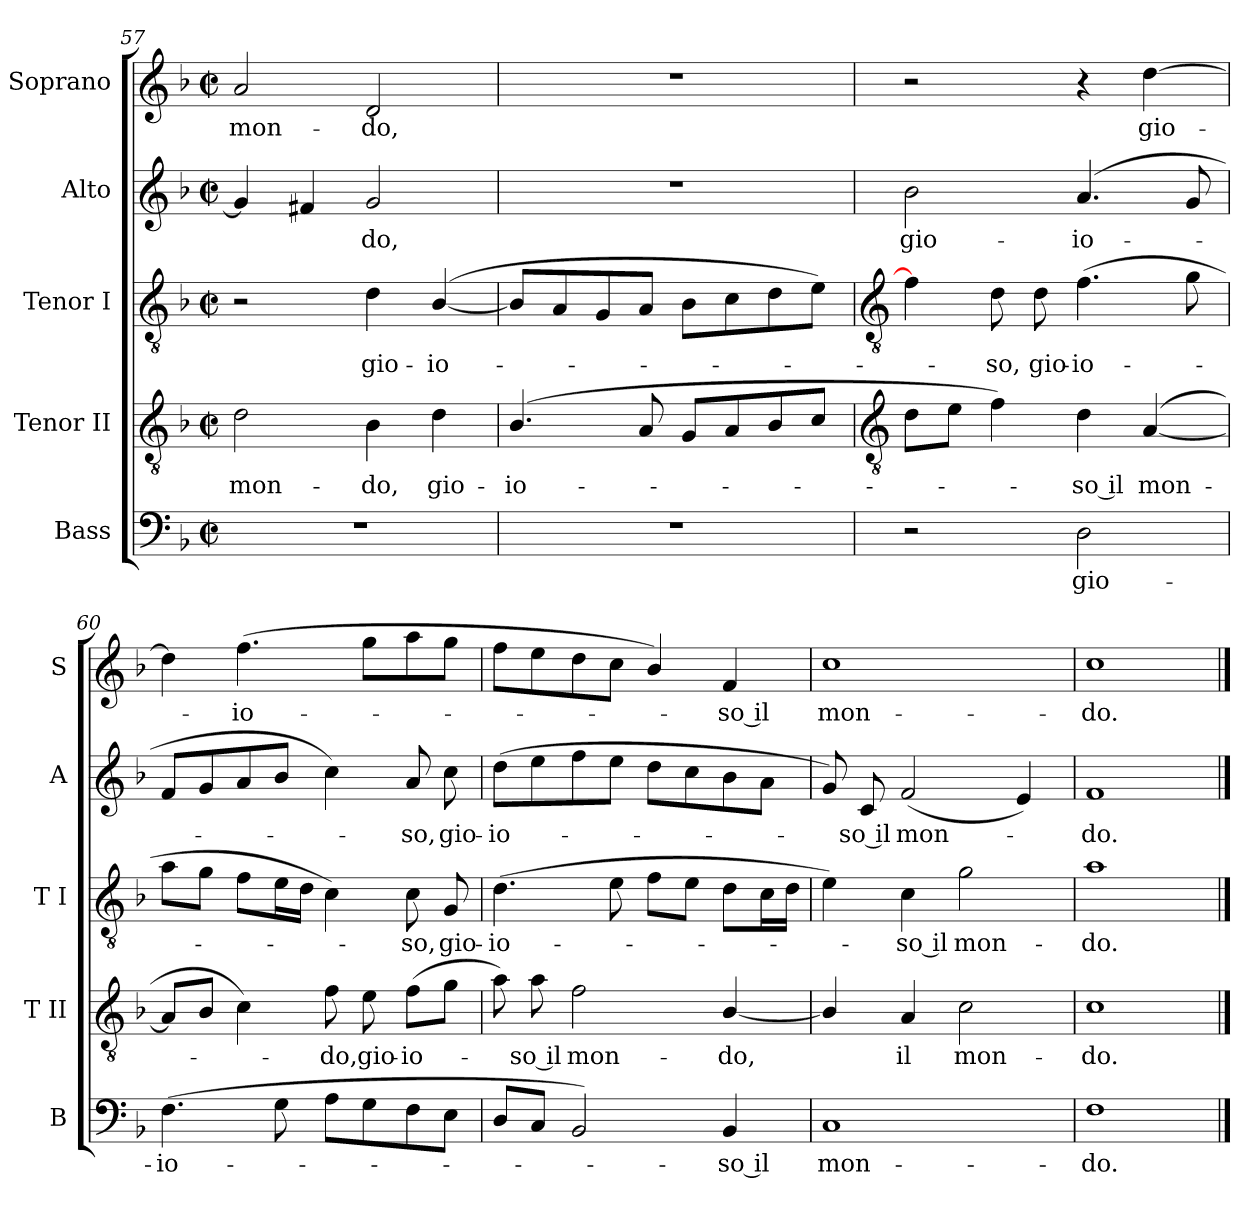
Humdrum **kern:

**kern	**text	**kern	**text	**kern	**text	**kern	**text	**kern	**text
*part5	*part5	*part4	*part4	*part3	*part3	*part2	*part2	*part1	*part1
*staff5	*staff5	*staff4	*staff4	*staff3	*staff3	*staff2	*staff2	*staff1	*staff1
*I"Bass	*	*I"Tenor II	*	*I"Tenor I	*	*I"Alto	*	*I"Soprano	*
*I'B	*	*I'T II	*	*I'T I	*	*I'A	*	*I'S	*
*clefF4	*	*clefGv2	*	*clefGv2	*	*clefG2	*	*clefG2	*
*k[b-]	*	*k[b-]	*	*k[b-]	*	*k[b-]	*	*k[b-]	*
*F:	*	*F:	*	*F:	*	*F:	*	*F:	*
*M2/2	*	*M2/2	*	*M2/2	*	*M2/2	*	*M2/2	*
*met(c|)	*	*met(c|)	*	*met(c|)	*	*met(c|)	*	*met(c|)	*
=57	=57	=57	=57	=57	=57	=57	=57	=57	=57
!	!	!	!LO:LY:b	!	!	!	!	!	!LO:LY:b
1r	.	2d	mon-	2r	.	4g]	.	2a	mon-
.	.	.	.	.	.	4f#X	.	.	.
!	!	!	!LO:LY:b	!	!LO:LY:b	!	!LO:LY:b	!	!LO:LY:b
.	.	4B-	-do,	4d	gio-	2g	do,	2d	-do,
!	!	!	!LO:LY:b	!	!LO:LY:b	!	!	!	!
.	.	4d	gio-	(>[4B-/	-io-	.	.	.	.
=58	=58	=58	=58	=58	=58	=58	=58	=58	=58
!	!	!	!LO:LY:b	!	!	!	!	!	!
1r	.	(>4.B-/	-io-	8B-L]	.	1r	.	1r	.
.	.	.	.	8A	.	.	.	.	.
.	.	.	.	8G	.	.	.	.	.
.	.	8A	.	8AJ	.	.	.	.	.
.	.	8GL	.	8B-L	.	.	.	.	.
.	.	8A	.	8c	.	.	.	.	.
.	.	8B-	.	8d	.	.	.	.	.
.	.	8cJ	.	8eJ)	.	.	.	.	.
!!LO:LB:g=z
=59	=59	=59	=59	=59	=59	=59	=59	=59	=59
*	*	*clefGv2	*	*clefGv2	*	*	*	*	*
!	!	!	!	!	!	!	!LO:LY:b	!	!
2r	.	8dL	.	4f]	.	2b-	gio-	2r	.
.	.	8eJ	.	.	.	.	.	.	.
!	!	!	!	!	!LO:LY:b	!	!	!	!
.	.	4f)	.	8d	so,	.	.	.	.
!	!	!	!	!	!LO:LY:b	!	!	!	!
.	.	.	.	8d	gio-	.	.	.	.
!	!LO:LY:b	!	!LO:LY:b	!	!LO:LY:b	!	!LO:LY:b	!	!
2D	gio-	4d	so il	(>4.f	-io-	(<4.a	-io-	4r	.
!	!	!	!LO:LY:b	!	!	!	!	!	!LO:LY:b
.	.	(<[4A	mon-	.	.	.	.	[4dd	gio-
.	.	.	.	8g	.	8g	.	.	.
=60	=60	=60	=60	=60	=60	=60	=60	=60	=60
!	!LO:LY:b	!	!	!	!	!	!	!	!
(<4.F	-io-	8AL]	.	8aL	.	8fL	.	4dd]	.
.	.	8B-J	.	8gJ	.	8g	.	.	.
!	!	!	!	!	!	!	!	!	!LO:LY:b
.	.	4c)	.	8fL	.	8a	.	(>4.ff	io-
8G	.	.	.	16eL	.	8b-J	.	.	.
.	.	.	.	16dJJ	.	.	.	.	.
!	!	!	!LO:LY:b	!	!	!	!	!	!
8AL	.	8f	do,	4c)	.	4cc)	.	.	.
!	!	!	!LO:LY:b	!	!	!	!	!	!
8G	.	8e	gio-	.	.	.	.	8ggL	.
!	!	!	!LO:LY:b	!	!LO:LY:b	!	!LO:LY:b	!	!
8F	.	(>8fL	-io-	8c	so,	8a	so,	8aa	.
!	!	!	!	!	!LO:LY:b	!	!LO:LY:b	!	!
8EJ	.	8gJ	.	8G	gio-	8cc	gio-	8ggJ	.
=61	=61	=61	=61	=61	=61	=61	=61	=61	=61
!	!	!	!	!	!LO:LY:b	!	!LO:LY:b	!	!
8DL	.	8a)	.	(>4.d	-io-	(>8ddL	-io-	8ffL	.
!	!	!	!LO:LY:b	!	!	!	!	!	!
8CJ	.	8a	so il	.	.	8ee	.	8ee	.
!	!	!	!LO:LY:b	!	!	!	!	!	!
2BB-)	.	2f	mon-	.	.	8ff	.	8dd	.
.	.	.	.	8e	.	8eeJ	.	8ccJ	.
.	.	.	.	8fL	.	8ddL	.	4b-/)	.
.	.	.	.	8eJ	.	8cc	.	.	.
!	!LO:LY:b	!	!LO:LY:b	!	!	!	!	!	!LO:LY:b
4BB-	so il	[4B-/	-do,	8dL	.	8b-	.	4f	so il
.	.	.	.	16cL	.	8aJ	.	.	.
.	.	.	.	16dJJ	.	.	.	.	.
=62	=62	=62	=62	=62	=62	=62	=62	=62	=62
!	!LO:LY:b	!	!	!	!	!	!	!	!LO:LY:b
1C	mon-	4B-/]	.	4e)	.	8g)	.	1cc	mon-
!	!	!	!	!	!	!	!LO:LY:b	!	!
.	.	.	.	.	.	8c	so il	.	.
!	!	!	!LO:LY:b	!	!LO:LY:b	!	!LO:LY:b	!	!
.	.	4A	il	4c	so il	(<2f	mon-	.	.
!	!	!	!LO:LY:b	!	!LO:LY:b	!	!	!	!
.	.	2c	mon-	2g	mon-	.	.	.	.
.	.	.	.	.	.	4e)	.	.	.
=63	=63	=63	=63	=63	=63	=63	=63	=63	=63
!	!LO:LY:b	!	!LO:LY:b	!	!LO:LY:b	!	!LO:LY:b	!	!LO:LY:b
1F	-do.	1c	-do.	1a	-do.	1f	do.	1cc	-do.
==	==	==	==	==	==	==	==	==	==
*-	*-	*-	*-	*-	*-	*-	*-	*-	*-
